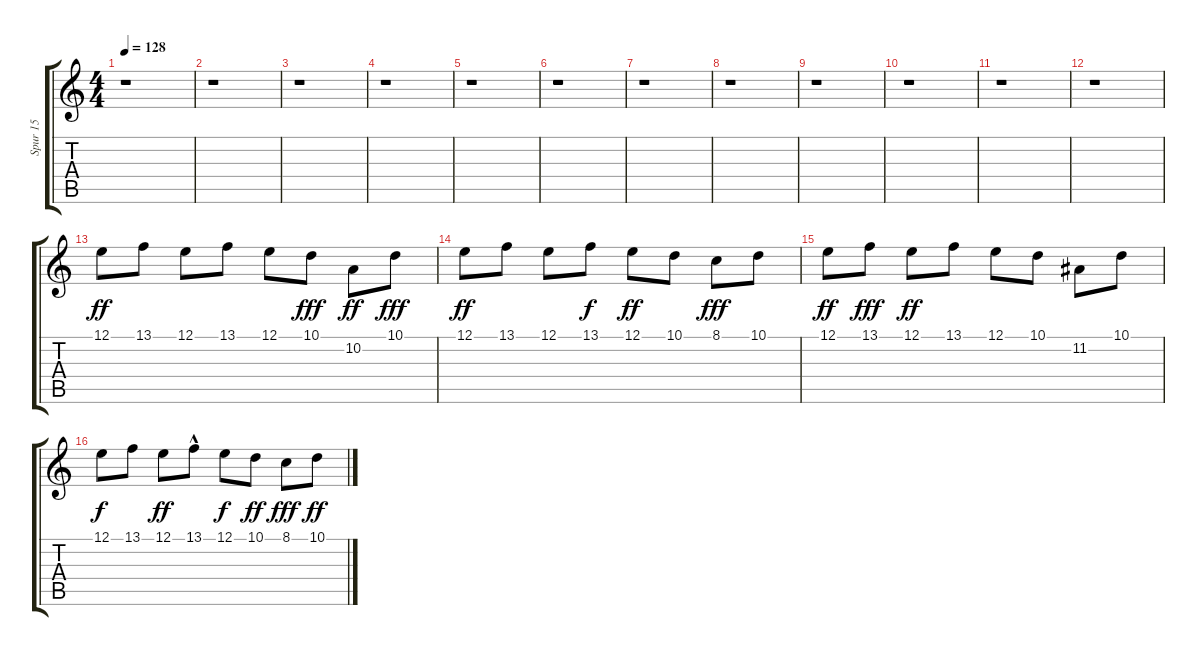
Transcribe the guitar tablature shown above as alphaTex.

\track ("Spur 15" "Spur 15") {instrument ocarina}
\staff {score tabs}
\tuning (E4 B3 G3 D3 A2 E2) {hide}
\ts (4 4)
\tempo 128
\clef g2
\ks c
r.1{dy f} |
r.1 |
r.1 |
r.1 |
r.1 |
r.1 |
r.1 |
r.1 |
r.1 |
r.1 |
r.1 |
r.1 |
12.1.8{dy ff} 13.1.8 12.1.8 13.1.8 12.1.8 10.1.8{dy fff} 10.2.8{dy ff} 10.1.8{dy fff} |
12.1.8{dy ff} 13.1.8 12.1.8 13.1.8{dy f} 12.1.8{dy ff} 10.1.8 8.1.8{dy fff} 10.1.8 |
12.1.8{dy ff} 13.1.8{dy fff} 12.1.8{dy ff} 13.1.8 12.1.8 10.1.8 11.2.8 10.1.8 |
12.1.8{dy f} 13.1.8 12.1.8{dy ff} 13.1{hac}.8 12.1.8{dy f} 10.1.8{dy ff} 8.1.8{dy fff} 10.1.8{dy ff}
